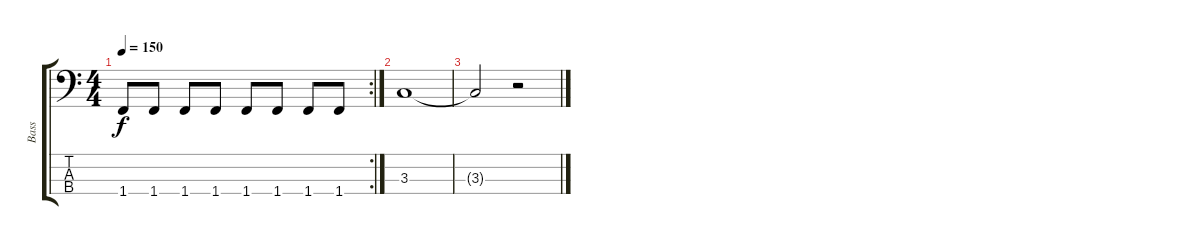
\track ("Bass" "Bass") {instrument electricbassfinger}
\staff {score tabs}
\tuning (G2 D2 A1 E1) {hide}
\rc 2
\ts (4 4)
\tempo 150
\clef f4
\ks c
1.4.8{dy f} 1.4.8 1.4.8 1.4.8 1.4.8 1.4.8 1.4.8 1.4.8 |
3.3.1 |
3.3{t}.2 r.2
